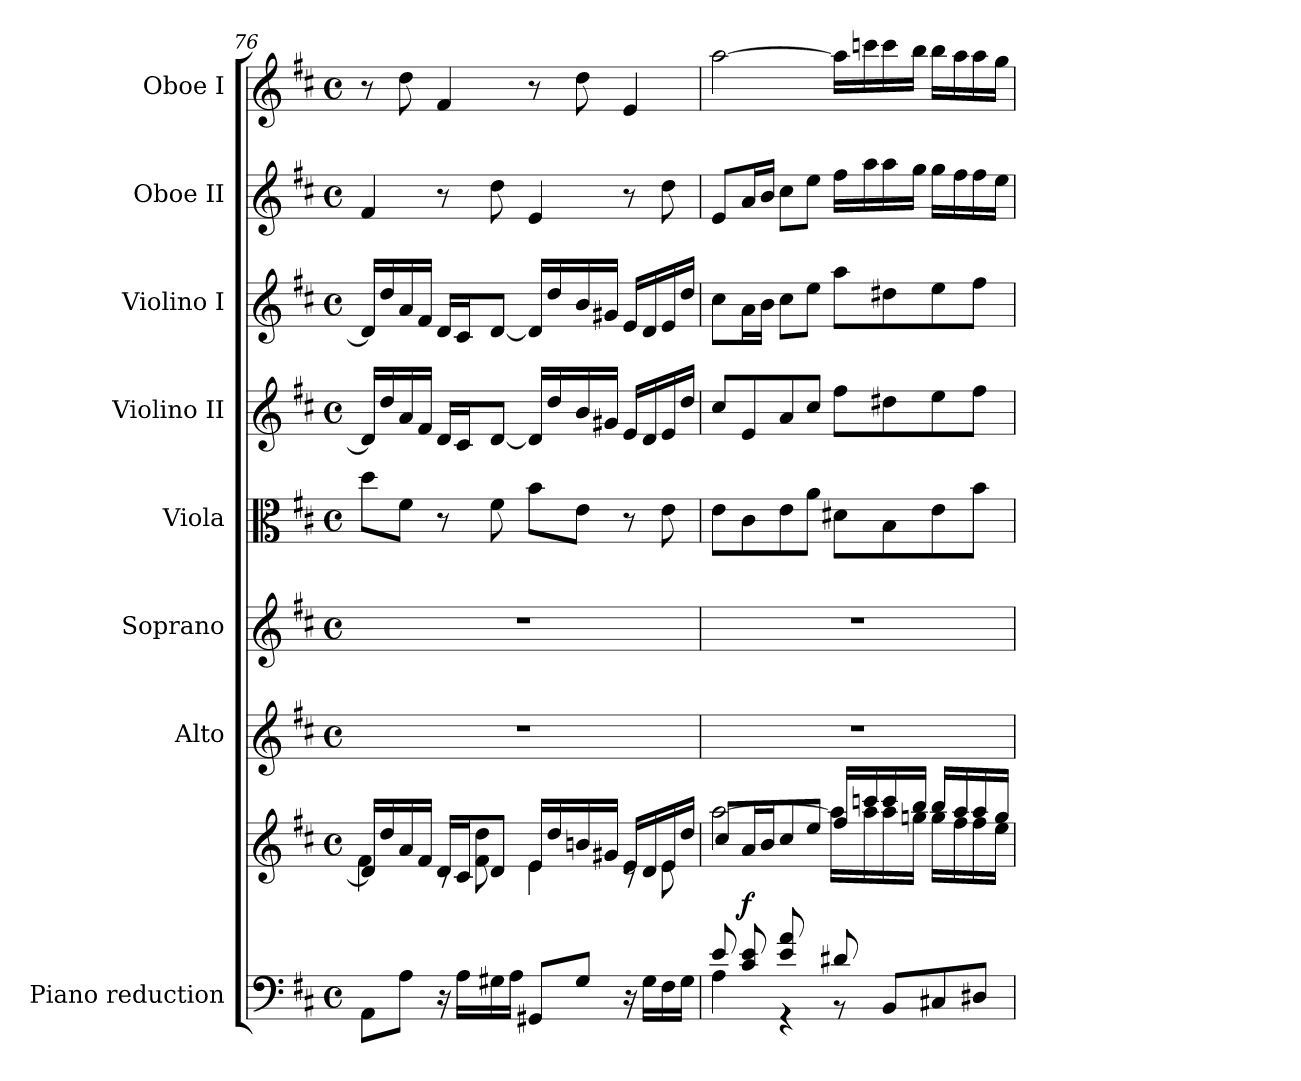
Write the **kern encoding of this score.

**kern	**kern	**dynam	**kern	**kern	**kern	**kern	**kern	**kern	**kern
*part8	*part8	*part8	*part7	*part6	*part5	*part4	*part3	*part2	*part1
*staff9	*staff8	*staff8/9	*staff7	*staff6	*staff5	*staff4	*staff3	*staff2	*staff1
*I"Piano reduction	*	*	*I"Alto	*I"Soprano	*I"Viola	*I"Violino II	*I"Violino I	*I"Oboe II	*I"Oboe I
*I'Pno	*	*	*	*	*I'Vla	*I'Vln	*I'Vln	*I'Ob	*I'Ob
*clefF4	*clefG2	*	*clefG2	*clefG2	*clefC3	*clefG2	*clefG2	*clefG2	*clefG2
*k[f#c#]	*k[f#c#]	*	*k[f#c#]	*k[f#c#]	*k[f#c#]	*k[f#c#]	*k[f#c#]	*k[f#c#]	*k[f#c#]
*M4/4	*M4/4	*	*M4/4	*M4/4	*M4/4	*M4/4	*M4/4	*M4/4	*M4/4
*met(c)	*met(c)	*	*met(c)	*met(c)	*met(c)	*met(c)	*met(c)	*met(c)	*met(c)
=76	=76	=76	=76	=76	=76	=76	=76	=76	=76
*	*^	*	*	*	*	*	*	*	*
8AA\L	16d/LL]	4f#\	.	1r	1r	8dd\L	16d/LL]	16d/LL]	4f#/	8r
.	16dd/	.	.	.	.	.	16dd/	16dd/	.	.
8A\J	16a/	.	.	.	.	8f#\J	16a/	16a/	.	8dd\
.	16f#/JJ	.	.	.	.	.	16f#/JJ	16f#/JJ	.	.
16r	16d/LL	8rc	.	.	.	8r	16d/LL	16d/LL	8r	4f#/
16A\LL	16c#/J	.	.	.	.	.	16c#/J	16c#/J	.	.
16G#X\	8d/J	8f#\ 8dd\	.	.	.	8f#\	[8d/J	[8d/J	8dd\	.
16A\JJ	.	.	.	.	.	.	.	.	.	.
8GG#X/L	16e/LL	4e\	.	.	.	8b\L	16d/LL]	16d/LL]	4e/	8r
.	16dd/	.	.	.	.	.	16dd/	16dd/	.	.
8G#/J	16bn/	.	.	.	.	8e\J	16b/	16b/	.	8dd\
.	16g#X/JJ	.	.	.	.	.	16g#X/JJ	16g#X/JJ	.	.
16r	16e/LL	8rc	.	.	.	8r	16e/LL	16e/LL	8r	4e/
16G#\LL	16d/	.	.	.	.	.	16d/	16d/	.	.
16F#\	16e/	8e\	.	.	.	8e\	16e/	16e/	8dd\	.
16G#\JJ	16dd/JJ	.	.	.	.	.	16dd/JJ	16dd/JJ	.	.
=77	=77	=77	=77	=77	=77	=77	=77	=77	=77	=77
*^	*	*^	*	*	*	*	*	*	*	*
8e/L	4A\	[2aa\	8cc#/L	4.ryy	.	1r	1r	8e\L	8cc#/L	8cc#\L	8e/L	[2aa\
!	!	!	!	!	!LO:DY:b	!	!	!	!	!	!	!
8c#/ 8e/	.	.	16a/L	.	f	.	.	8c#\	8e/	16a\L	16a/L	.
.	.	.	16b/J	.	.	.	.	.	.	16b\JJ	16b/JJ	.
8e/ 8a/	4r	.	8cc#/	.	.	.	.	8e\	8a/	8cc#\L	8cc#\L	.
8ryy	.	.	8ee/J	8a\ 8cc#\J	.	.	.	8a\J	8cc#/J	8ee\J	8ee\J	.
8d#X/L	8r	16ff#/LL	16aa\LL]	8ryy	.	.	.	8d#X\L	8ff#\L	8aa\L	16ff#\LL	16aa\LL]
.	.	16cccn/	16aa\	.	.	.	.	.	.	.	16aa\	16cccn\
4.ryy	8BB/L	16ccc/	16aa\	8dd#X\	.	.	.	8B\	8dd#X\	8dd#X\	16aa\	16ccc\
.	.	16bb/JJ	16ggn\JJ	.	.	.	.	.	.	.	16gg\JJ	16bb\JJ
.	8C#X/	16bb/LL	16gg\LL	8ee\	.	.	.	8e\	8ee\	8ee\	16gg\LL	16bb\LL
.	.	16aa/	16ff#\	.	.	.	.	.	.	.	16ff#\	16aa\
.	8D#X/J	16aa/	16ff#\	8b\J	.	.	.	8b\J	8ff#\J	8ff#\J	16ff#\	16aa\
.	.	16gg/JJ	16ee\JJ	.	.	.	.	.	.	.	16ee\JJ	16gg\JJ
*v	*v	*	*	*	*	*	*	*	*	*	*	*
*	*v	*v	*v	*	*	*	*	*	*	*	*
=	=	=	=	=	=	=	=	=	=
*-	*-	*-	*-	*-	*-	*-	*-	*-	*-
